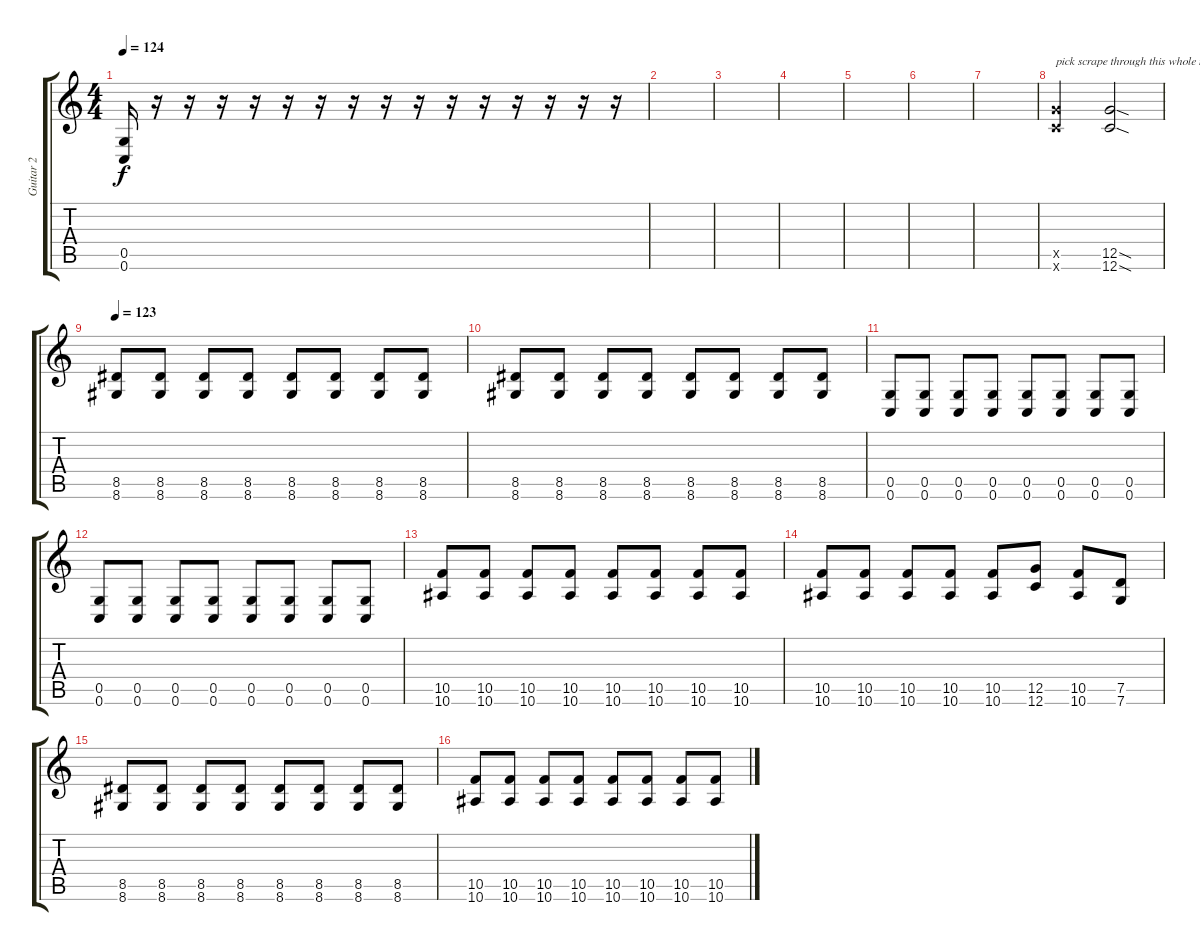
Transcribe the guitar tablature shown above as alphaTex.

\track ("Guitar 2" "Guitar 2") {instrument distortionguitar}
\staff {score tabs}
\tuning (D4 A3 F3 C3 G2 C2) {hide}
\ts (4 4)
\tempo 124
\clef g2
\ks c
(0.5 0.6).16{dy f} r.16 r.16 r.16 r.16 r.16 r.16 r.16 r.16 r.16 r.16 r.16 r.16 r.16 r.16 r.16 |
|
|
|
|
|
|
(12.5{x} 12.6{x}).2{txt "pick scrape through this whole measure"} (12.5{sod} 12.6{sod}).2 |
\tempo 123
(8.5 8.6).8 (8.5 8.6).8 (8.5 8.6).8 (8.5 8.6).8 (8.5 8.6).8 (8.5 8.6).8 (8.5 8.6).8 (8.5 8.6).8 |
(8.5 8.6).8 (8.5 8.6).8 (8.5 8.6).8 (8.5 8.6).8 (8.5 8.6).8 (8.5 8.6).8 (8.5 8.6).8 (8.5 8.6).8 |
(0.5 0.6).8 (0.5 0.6).8 (0.5 0.6).8 (0.5 0.6).8 (0.5 0.6).8 (0.5 0.6).8 (0.5 0.6).8 (0.5 0.6).8 |
(0.5 0.6).8 (0.5 0.6).8 (0.5 0.6).8 (0.5 0.6).8 (0.5 0.6).8 (0.5 0.6).8 (0.5 0.6).8 (0.5 0.6).8 |
(10.5 10.6).8 (10.5 10.6).8 (10.5 10.6).8 (10.5 10.6).8 (10.5 10.6).8 (10.5 10.6).8 (10.5 10.6).8 (10.5 10.6).8 |
(10.5 10.6).8 (10.5 10.6).8 (10.5 10.6).8 (10.5 10.6).8 (10.5 10.6).8 (12.5 12.6).8 (10.5 10.6).8 (7.5 7.6).8 |
(8.5 8.6).8 (8.5 8.6).8 (8.5 8.6).8 (8.5 8.6).8 (8.5 8.6).8 (8.5 8.6).8 (8.5 8.6).8 (8.5 8.6).8 |
(10.5 10.6).8 (10.5 10.6).8 (10.5 10.6).8 (10.5 10.6).8 (10.5 10.6).8 (10.5 10.6).8 (10.5 10.6).8 (10.5 10.6).8
